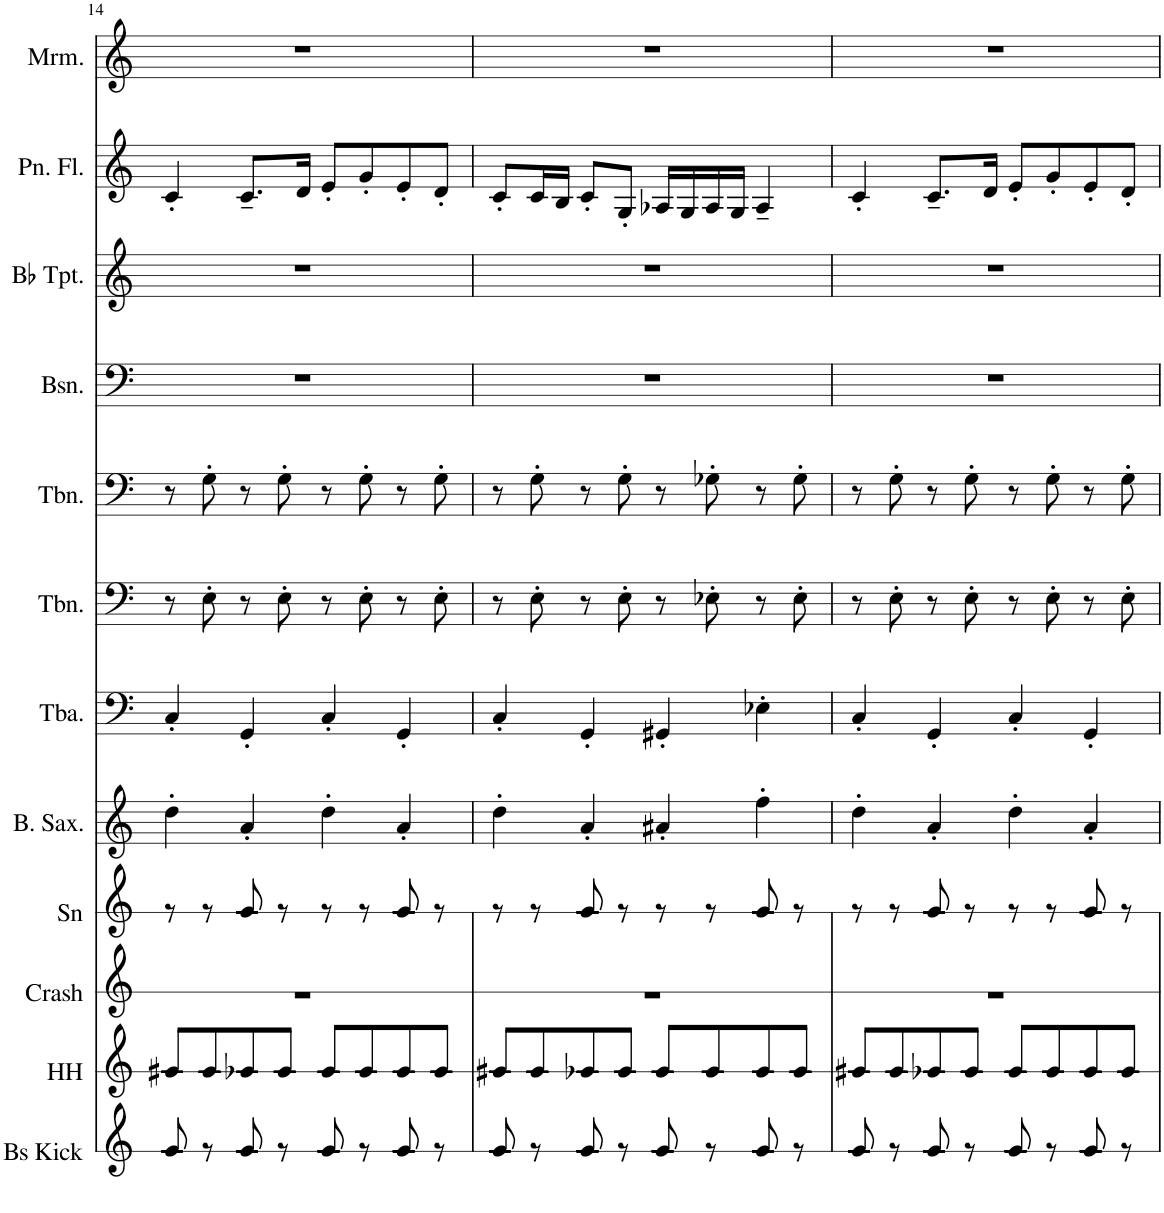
**kern	**kern	**kern	**kern	**kern	**kern	**kern	**kern	**kern	**kern	**kern	**kern
*part12	*part11	*part10	*part9	*part8	*part7	*part6	*part5	*part4	*part3	*part2	*part1
*staff12	*staff11	*staff10	*staff9	*staff8	*staff7	*staff6	*staff5	*staff4	*staff3	*staff2	*staff1
*I"Bass Kick	*I"Hi-Hats	*I"Crash	*I"Snare	*I"Bass Saxophone	*I"Tuba	*I"Trombone	*I"Trombone	*I"Bassoon	*I"Bb Trumpet	*I"Pan Flute	*I"Marimba
*I'Bs Kick	*I'HH	*I'Crash	*I'Sn	*I'B. Sax.	*I'Tba.	*I'Tbn.	*I'Tbn.	*I'Bsn.	*I'Bb Tpt.	*I'Pn. Fl.	*I'Mrm.
!!LO:PB:g=z
*clefG2	*clefG2	*clefG2	*clefG2	*clefG2	*clefF4	*clefF4	*clefF4	*clefF4	*clefG2	*clefG2	*clefG2
*Trd-7c-12	*Trd-7c-12	*Trd-7c-12	*Trd-7c-12	*Trd15c26	*	*	*	*	*Trd1c2	*	*
*k[]	*k[]	*k[]	*k[]	*k[]	*k[]	*k[]	*k[]	*k[]	*k[]	*k[]	*k[]
*M4/4	*M4/4	*M4/4	*M4/4	*M4/4	*M4/4	*M4/4	*M4/4	*M4/4	*M4/4	*M4/4	*M4/4
=14	=14	=14	=14	=14	=14	=14	=14	=14	=14	=14	=14
8CCC/	8GGG#X/L	1r	8r	4dd'\	4C'/	8r	8r	1r	1r	4c'/	1r
8r	8GGG#/	.	8r	.	.	8E'\	8G'\	.	.	.	.
8CCC/	8BBB-X/	.	8CCC/	4a'/	4GG'/	8r	8r	.	.	8.c~/L	.
8r	8GGG#/J	.	8r	.	.	8E'\	8G'\	.	.	.	.
.	.	.	.	.	.	.	.	.	.	16d/Jk	.
8CCC/	8GGG#/L	.	8r	4dd'\	4C'/	8r	8r	.	.	8e'/L	.
8r	8GGG#/	.	8r	.	.	8E'\	8G'\	.	.	8g'/	.
8CCC/	8BBB-/	.	8CCC/	4a'/	4GG'/	8r	8r	.	.	8e'/	.
8r	8GGG#/J	.	8r	.	.	8E'\	8G'\	.	.	8d'/J	.
=15	=15	=15	=15	=15	=15	=15	=15	=15	=15	=15	=15
8CCC/	8GGG#X/L	1r	8r	4dd'\	4C'/	8r	8r	1r	1r	8c'/L	1r
8r	8GGG#/	.	8r	.	.	8E'\	8G'\	.	.	16c/L	.
.	.	.	.	.	.	.	.	.	.	16B/JJ	.
8CCC/	8BBB-X/	.	8CCC/	4a'/	4GG'/	8r	8r	.	.	8c'/L	.
8r	8GGG#/J	.	8r	.	.	8E'\	8G'\	.	.	8G'/J	.
8CCC/	8GGG#/L	.	8r	4a#X'/	4GG#X'/	8r	8r	.	.	16A-X/LL	.
.	.	.	.	.	.	.	.	.	.	16G/	.
8r	8GGG#/	.	8r	.	.	8E-X'\	8G-X'\	.	.	16A-/	.
.	.	.	.	.	.	.	.	.	.	16G/JJ	.
8CCC/	8BBB-/	.	8CCC/	4ff'\	4E-X'\	8r	8r	.	.	4A-~/	.
8r	8GGG#/J	.	8r	.	.	8E-'\	8G-'\	.	.	.	.
=16	=16	=16	=16	=16	=16	=16	=16	=16	=16	=16	=16
8CCC/	8GGG#X/L	1r	8r	4dd'\	4C'/	8r	8r	1r	1r	4c'/	1r
8r	8GGG#/	.	8r	.	.	8E'\	8G'\	.	.	.	.
8CCC/	8BBB-X/	.	8CCC/	4a'/	4GG'/	8r	8r	.	.	8.c~/L	.
8r	8GGG#/J	.	8r	.	.	8E'\	8G'\	.	.	.	.
.	.	.	.	.	.	.	.	.	.	16d/Jk	.
8CCC/	8GGG#/L	.	8r	4dd'\	4C'/	8r	8r	.	.	8e'/L	.
8r	8GGG#/	.	8r	.	.	8E'\	8G'\	.	.	8g'/	.
8CCC/	8BBB-/	.	8CCC/	4a'/	4GG'/	8r	8r	.	.	8e'/	.
8r	8GGG#/J	.	8r	.	.	8E'\	8G'\	.	.	8d'/J	.
=	=	=	=	=	=	=	=	=	=	=	=
*-	*-	*-	*-	*-	*-	*-	*-	*-	*-	*-	*-
